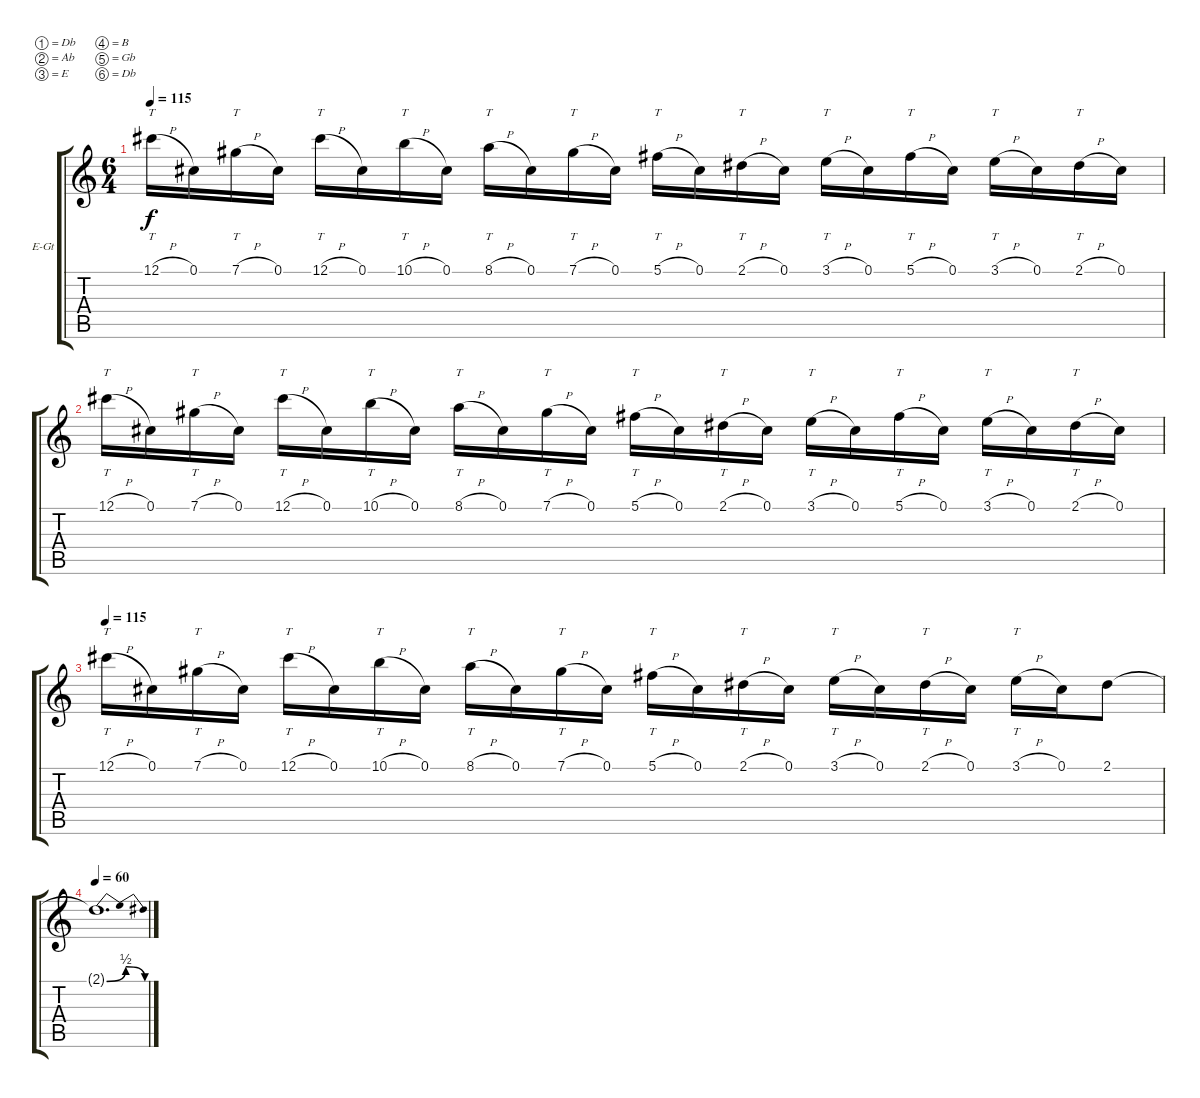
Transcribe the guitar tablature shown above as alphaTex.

\bracketExtendMode groupsimilarinstruments
\firstSystemTrackNameOrientation horizontal
\otherSystemsTrackNameOrientation horizontal
\track ("Phil Demmel (Lead)" "E-Gt") {instrument overdrivenguitar}
\staff {score tabs}
\tuning (Db4 Ab3 E3 B2 Gb2 Db2)
\ts (6 4)
\tempo 115
\clef g2
\ks c
12.1{h}.16{tt dy f} 0.1.16 7.1{h}.16{tt} 0.1.16 12.1{h}.16{tt} 0.1.16 10.1{h}.16{tt} 0.1.16 8.1{h}.16{tt} 0.1.16 7.1{h}.16{tt} 0.1.16 5.1{h}.16{tt} 0.1.16 2.1{h}.16{tt} 0.1.16 3.1{h}.16{tt} 0.1.16 5.1{h}.16{tt} 0.1.16 3.1{h}.16{tt} 0.1.16 2.1{h}.16{tt} 0.1.16 |
12.1{h}.16{tt} 0.1.16 7.1{h}.16{tt} 0.1.16 12.1{h}.16{tt} 0.1.16 10.1{h}.16{tt} 0.1.16 8.1{h}.16{tt} 0.1.16 7.1{h}.16{tt} 0.1.16 5.1{h}.16{tt} 0.1.16 2.1{h}.16{tt} 0.1.16 3.1{h}.16{tt} 0.1.16 5.1{h}.16{tt} 0.1.16 3.1{h}.16{tt} 0.1.16 2.1{h}.16{tt} 0.1.16 |
\tempo 115
12.1{h}.16{tt} 0.1.16 7.1{h}.16{tt} 0.1.16 12.1{h}.16{tt} 0.1.16 10.1{h}.16{tt} 0.1.16 8.1{h}.16{tt} 0.1.16 7.1{h}.16{tt} 0.1.16 5.1{h}.16{tt} 0.1.16 2.1{h}.16{tt} 0.1.16 3.1{h}.16{tt} 0.1.16 2.1{h}.16{tt} 0.1.16 3.1{h}.16{tt} 0.1.16 2.1.8 |
\tempo 60
2.1{be (bendrelease 0 0 30 2 30 2 60 0) t}.1{d}
